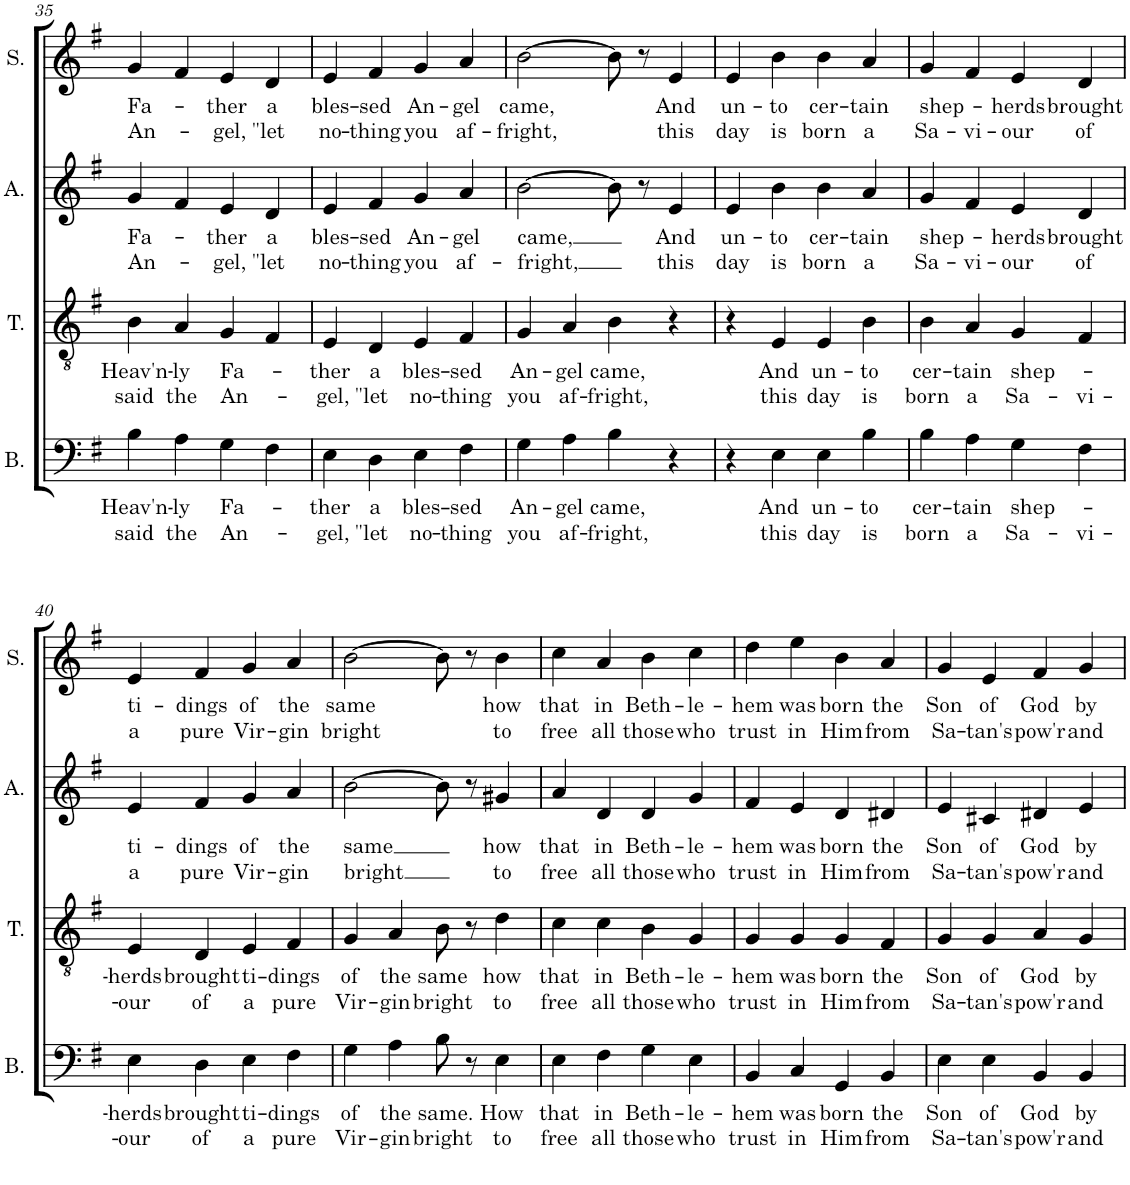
**kern	**text	**text	**kern	**text	**text	**kern	**text	**text	**kern	**text	**text
*part4	*part4	*part4	*part3	*part3	*part3	*part2	*part2	*part2	*part1	*part1	*part1
*staff4	*staff4	*staff4	*staff3	*staff3	*staff3	*staff2	*staff2	*staff2	*staff1	*staff1	*staff1
*I"Bass	*	*	*I"Tenor	*	*	*I"Alto	*	*	*I"Soprano	*	*
*I'B.	*	*	*I'T.	*	*	*I'A.	*	*	*I'S.	*	*
!!LO:PB:g=z
*clefF4	*	*	*clefGv2	*	*	*clefG2	*	*	*clefG2	*	*
*k[f#]	*	*	*k[f#]	*	*	*k[f#]	*	*	*k[f#]	*	*
*M2/2	*	*	*M2/2	*	*	*M2/2	*	*	*M2/2	*	*
*met(c|)	*	*	*met(c|)	*	*	*met(c|)	*	*	*met(c|)	*	*
=35	=35	=35	=35	=35	=35	=35	=35	=35	=35	=35	=35
!	!LO:LY:b	!LO:LY:b	!	!LO:LY:b	!LO:LY:b	!	!LO:LY:b	!LO:LY:b	!	!LO:LY:b	!LO:LY:b
4B\	Heav'n-	said	4B\	Heav'n-	said	4g/	Fa-	An-	4g/	Fa-	An-
!	!LO:LY:b	!LO:LY:b	!	!LO:LY:b	!LO:LY:b	!	!	!	!	!	!
4A\	-ly	the	4A/	-ly	the	4f#/	.	.	4f#/	.	.
!	!LO:LY:b	!LO:LY:b	!	!LO:LY:b	!LO:LY:b	!	!LO:LY:b	!LO:LY:b	!	!LO:LY:b	!LO:LY:b
4G\	Fa-	An-	4G/	Fa-	An-	4e/	-ther	-gel,	4e/	-ther	-gel,
!	!	!	!	!	!	!	!LO:LY:b	!LO:LY:b	!	!LO:LY:b	!LO:LY:b
4F#\	.	.	4F#/	.	.	4d/	a	"let	4d/	a	"let
=36	=36	=36	=36	=36	=36	=36	=36	=36	=36	=36	=36
!	!LO:LY:b	!LO:LY:b	!	!LO:LY:b	!LO:LY:b	!	!LO:LY:b	!LO:LY:b	!	!LO:LY:b	!LO:LY:b
4E\	-ther	-gel,	4E/	-ther	-gel,	4e/	bles-	no-	4e/	bles-	no-
!	!LO:LY:b	!LO:LY:b	!	!LO:LY:b	!LO:LY:b	!	!LO:LY:b	!LO:LY:b	!	!LO:LY:b	!LO:LY:b
4D\	a	"let	4D/	a	"let	4f#/	-sed	-thing	4f#/	-sed	-thing
!	!LO:LY:b	!LO:LY:b	!	!LO:LY:b	!LO:LY:b	!	!LO:LY:b	!LO:LY:b	!	!LO:LY:b	!LO:LY:b
4E\	bles-	no-	4E/	bles-	no-	4g/	An-	you	4g/	An-	you
!	!LO:LY:b	!LO:LY:b	!	!LO:LY:b	!LO:LY:b	!	!LO:LY:b	!LO:LY:b	!	!LO:LY:b	!LO:LY:b
4F#\	-sed	-thing	4F#/	-sed	-thing	4a/	-gel	af-	4a/	-gel	af-
=37	=37	=37	=37	=37	=37	=37	=37	=37	=37	=37	=37
!	!LO:LY:b	!LO:LY:b	!	!LO:LY:b	!LO:LY:b	!	!LO:LY:b	!LO:LY:b	!	!LO:LY:b	!LO:LY:b
4G\	An-	you	4G/	An-	you	[2b\	came,	-fright,	[2b\	came,	-fright,
!	!LO:LY:b	!LO:LY:b	!	!LO:LY:b	!LO:LY:b	!	!	!	!	!	!
4A\	-gel	af-	4A/	-gel	af-	.	.	.	.	.	.
!	!LO:LY:b	!LO:LY:b	!	!LO:LY:b	!LO:LY:b	!	!	!	!	!	!
4B\	came,	-fright,	4B\	came,	-fright,	8b\]	.	.	8b\]	.	.
.	.	.	.	.	.	8r	.	.	8r	.	.
!	!	!	!	!	!	!	!LO:LY:b	!LO:LY:b	!	!LO:LY:b	!LO:LY:b
4r	.	.	4r	.	.	4e/	And	this	4e/	And	this
=38	=38	=38	=38	=38	=38	=38	=38	=38	=38	=38	=38
!	!	!	!	!	!	!	!LO:LY:b	!LO:LY:b	!	!LO:LY:b	!LO:LY:b
4r	.	.	4r	.	.	4e/	un-	day	4e/	un-	day
!	!LO:LY:b	!LO:LY:b	!	!LO:LY:b	!LO:LY:b	!	!LO:LY:b	!LO:LY:b	!	!LO:LY:b	!LO:LY:b
4E\	And	this	4E/	And	this	4b\	-to	is	4b\	-to	is
!	!LO:LY:b	!LO:LY:b	!	!LO:LY:b	!LO:LY:b	!	!LO:LY:b	!LO:LY:b	!	!LO:LY:b	!LO:LY:b
4E\	un-	day	4E/	un-	day	4b\	cer-	born	4b\	cer-	born
!	!LO:LY:b	!LO:LY:b	!	!LO:LY:b	!LO:LY:b	!	!LO:LY:b	!LO:LY:b	!	!LO:LY:b	!LO:LY:b
4B\	-to	is	4B\	-to	is	4a/	-tain	a	4a/	-tain	a
=39	=39	=39	=39	=39	=39	=39	=39	=39	=39	=39	=39
!	!LO:LY:b	!LO:LY:b	!	!LO:LY:b	!LO:LY:b	!	!LO:LY:b	!LO:LY:b	!	!LO:LY:b	!LO:LY:b
4B\	cer-	born	4B\	cer-	born	4g/	shep-	Sa-	4g/	shep-	Sa-
!	!LO:LY:b	!LO:LY:b	!	!LO:LY:b	!LO:LY:b	!	!	!LO:LY:b	!	!	!LO:LY:b
4A\	-tain	a	4A/	-tain	a	4f#/	.	-vi-	4f#/	.	-vi-
!	!LO:LY:b	!LO:LY:b	!	!LO:LY:b	!LO:LY:b	!	!LO:LY:b	!LO:LY:b	!	!LO:LY:b	!LO:LY:b
4G\	shep-	Sa-	4G/	shep-	Sa-	4e/	-herds	-our	4e/	-herds	-our
!	!	!LO:LY:b	!	!	!LO:LY:b	!	!LO:LY:b	!LO:LY:b	!	!LO:LY:b	!LO:LY:b
4F#\	.	-vi-	4F#/	.	-vi-	4d/	brought	of	4d/	brought	of
!!LO:LB:g=z
=40	=40	=40	=40	=40	=40	=40	=40	=40	=40	=40	=40
!	!LO:LY:b	!LO:LY:b	!	!LO:LY:b	!LO:LY:b	!	!LO:LY:b	!LO:LY:b	!	!LO:LY:b	!LO:LY:b
4E\	-herds	-our	4E/	-herds	-our	4e/	ti-	a	4e/	ti-	a
!	!LO:LY:b	!LO:LY:b	!	!LO:LY:b	!LO:LY:b	!	!LO:LY:b	!LO:LY:b	!	!LO:LY:b	!LO:LY:b
4D\	brought	of	4D/	brought	of	4f#/	-dings	pure	4f#/	-dings	pure
!	!LO:LY:b	!LO:LY:b	!	!LO:LY:b	!LO:LY:b	!	!LO:LY:b	!LO:LY:b	!	!LO:LY:b	!LO:LY:b
4E\	ti-	a	4E/	ti-	a	4g/	of	Vir-	4g/	of	Vir-
!	!LO:LY:b	!LO:LY:b	!	!LO:LY:b	!LO:LY:b	!	!LO:LY:b	!LO:LY:b	!	!LO:LY:b	!LO:LY:b
4F#\	-dings	pure	4F#/	-dings	pure	4a/	the	-gin	4a/	the	-gin
=41	=41	=41	=41	=41	=41	=41	=41	=41	=41	=41	=41
!	!LO:LY:b	!LO:LY:b	!	!LO:LY:b	!LO:LY:b	!	!LO:LY:b	!LO:LY:b	!	!LO:LY:b	!LO:LY:b
4G\	of	Vir-	4G/	of	Vir-	[2b\	same	bright	[2b\	same	bright
!	!LO:LY:b	!LO:LY:b	!	!LO:LY:b	!LO:LY:b	!	!	!	!	!	!
4A\	the	-gin	4A/	the	-gin	.	.	.	.	.	.
!	!LO:LY:b	!LO:LY:b	!	!LO:LY:b	!LO:LY:b	!	!	!	!	!	!
8B\	same.	bright	8B\	same	bright	8b\]	.	.	8b\]	.	.
8r	.	.	8r	.	.	8r	.	.	8r	.	.
!	!LO:LY:b	!LO:LY:b	!	!LO:LY:b	!LO:LY:b	!	!LO:LY:b	!LO:LY:b	!	!LO:LY:b	!LO:LY:b
4E\	How	to	4d\	how	to	4g#X/	how	to	4b\	how	to
=42	=42	=42	=42	=42	=42	=42	=42	=42	=42	=42	=42
!	!LO:LY:b	!LO:LY:b	!	!LO:LY:b	!LO:LY:b	!	!LO:LY:b	!LO:LY:b	!	!LO:LY:b	!LO:LY:b
4E\	that	free	4c\	that	free	4a/	that	free	4cc\	that	free
!	!LO:LY:b	!LO:LY:b	!	!LO:LY:b	!LO:LY:b	!	!LO:LY:b	!LO:LY:b	!	!LO:LY:b	!LO:LY:b
4F#\	in	all	4c\	in	all	4d/	in	all	4a/	in	all
!	!LO:LY:b	!LO:LY:b	!	!LO:LY:b	!LO:LY:b	!	!LO:LY:b	!LO:LY:b	!	!LO:LY:b	!LO:LY:b
4G\	Beth-	those	4B\	Beth-	those	4d/	Beth-	those	4b\	Beth-	those
!	!LO:LY:b	!LO:LY:b	!	!LO:LY:b	!LO:LY:b	!	!LO:LY:b	!LO:LY:b	!	!LO:LY:b	!LO:LY:b
4E\	-le-	who	4G/	-le-	who	4g/	-le-	who	4cc\	-le-	who
=43	=43	=43	=43	=43	=43	=43	=43	=43	=43	=43	=43
!	!LO:LY:b	!LO:LY:b	!	!LO:LY:b	!LO:LY:b	!	!LO:LY:b	!LO:LY:b	!	!LO:LY:b	!LO:LY:b
4BB/	-hem	trust	4G/	-hem	trust	4f#/	-hem	trust	4dd\	-hem	trust
!	!LO:LY:b	!LO:LY:b	!	!LO:LY:b	!LO:LY:b	!	!LO:LY:b	!LO:LY:b	!	!LO:LY:b	!LO:LY:b
4C/	was	in	4G/	was	in	4e/	was	in	4ee\	was	in
!	!LO:LY:b	!LO:LY:b	!	!LO:LY:b	!LO:LY:b	!	!LO:LY:b	!LO:LY:b	!	!LO:LY:b	!LO:LY:b
4GG/	born	Him	4G/	born	Him	4d/	born	Him	4b\	born	Him
!	!LO:LY:b	!LO:LY:b	!	!LO:LY:b	!LO:LY:b	!	!LO:LY:b	!LO:LY:b	!	!LO:LY:b	!LO:LY:b
4BB/	the	from	4F#/	the	from	4d#X/	the	from	4a/	the	from
=44	=44	=44	=44	=44	=44	=44	=44	=44	=44	=44	=44
!	!LO:LY:b	!LO:LY:b	!	!LO:LY:b	!LO:LY:b	!	!LO:LY:b	!LO:LY:b	!	!LO:LY:b	!LO:LY:b
4E\	Son	Sa-	4G/	Son	Sa-	4e/	Son	Sa-	4g/	Son	Sa-
!	!LO:LY:b	!LO:LY:b	!	!LO:LY:b	!LO:LY:b	!	!LO:LY:b	!LO:LY:b	!	!LO:LY:b	!LO:LY:b
4E\	of	-tan's	4G/	of	-tan's	4c#X/	of	-tan's	4e/	of	-tan's
!	!LO:LY:b	!LO:LY:b	!	!LO:LY:b	!LO:LY:b	!	!LO:LY:b	!LO:LY:b	!	!LO:LY:b	!LO:LY:b
4BB/	God	pow'r	4A/	God	pow'r	4d#X/	God	pow'r	4f#/	God	pow'r
!	!LO:LY:b	!LO:LY:b	!	!LO:LY:b	!LO:LY:b	!	!LO:LY:b	!LO:LY:b	!	!LO:LY:b	!LO:LY:b
4BB/	by	and	4G/	by	and	4e/	by	and	4g/	by	and
=	=	=	=	=	=	=	=	=	=	=	=
*-	*-	*-	*-	*-	*-	*-	*-	*-	*-	*-	*-
